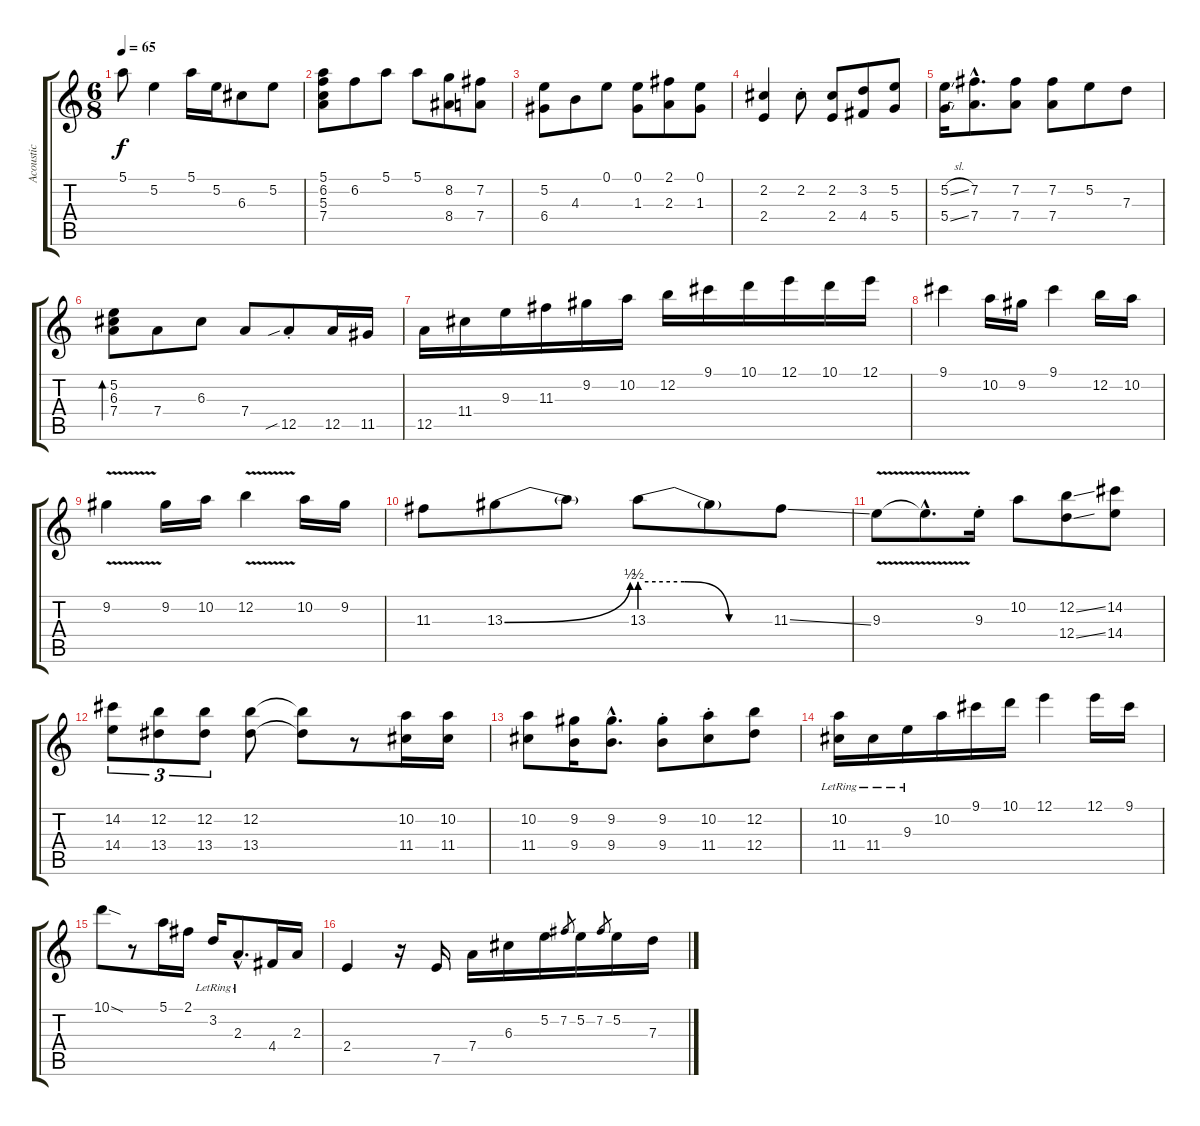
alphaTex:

\track ("Acoustic" "Acoustic") {instrument acousticguitarnylon}
\staff {score tabs}
\tuning (E4 B3 G3 D3 A2 E2) {hide}
\ts (6 8)
\tempo 65
\clef g2
\ks c
5.1.8{dy f} 5.2.4 5.1.16 5.2.16 6.3.8 5.2.8 |
(5.1 6.2 5.3 7.4).8 6.2.8 5.1.8 5.1.8 (8.2 8.4).8 (7.2 7.4).8 |
(5.2 6.4).8 4.3.8 0.1.8 (0.1 1.3).8 (2.1 2.3).8 (0.1 1.3).8 |
(2.2 2.4).4 2.2{st}.8 (2.2 2.4).8 (3.2 4.4).8 (5.2 5.4).8 |
(5.2{sl} 5.4{sl}).16 (7.2{hac} 7.4{hac}).8{d} (7.2 7.4).8 (7.2 7.4).8 5.2.8 7.3.8 |
(5.2 6.3 7.4).8{bd 60} 7.4.8 6.3.8 7.4.8 12.5{sib st}.8 12.5.16 11.5.16 |
12.5.16 11.4.16 9.3.16 11.3.16 9.2.16 10.2.16 12.2.16 9.1.16 10.1.16 12.1.16 10.1.16 12.1.16 |
9.1.4 10.2.16 9.2.16 9.1.4 12.2.16 10.2.16 |
9.2{v}.4 9.2.16 10.2.16 12.2{v}.4 10.2.16 9.2.16 |
11.3.8 13.3{be (bend 0 0 60 2)}.8 13.3{t}.8 13.3{be (custom 0 2 20 2 40 0 60 0)}.8 13.3{t}.8 11.3{ss}.8 |
9.3{v}.8 9.3{hac t}.8{d} 9.3{st}.16 10.2.8 (12.2{ss} 12.4{ss}).8 (14.2 14.4).8 |
(14.2 14.4).8{tu (3 2)} (12.2 13.4).8{tu (3 2)} (12.2 13.4).8{tu (3 2)} (12.2 13.4).8 (12.2{t} 13.4{t}).8 r.8 (10.2 11.4).16 (10.2 11.4).16 |
(10.2 11.4).8 (9.2 9.4).16 (9.2{hac} 9.4{hac}).8{d} (9.2{st} 9.4{st}).8 (10.2{st} 11.4{st}).8 (12.2 12.4).8 |
(10.2 11.4{lr}).16 11.4{lr}.16 9.3{lr}.16 10.2.16 9.1.16 10.1.16 12.1.4 12.1.16 9.1.16 |
10.1{sod}.8 r.8 5.1.16 2.1.16 3.2{lr}.16 2.3{hac lr}.8{d} 4.4.16 2.3.16 |
2.4.4 r.16 7.5.16 7.4.16 6.3.16 5.2.16 7.2.8{gr} 5.2.16 7.2.8{gr} 5.2.16 7.3.16
